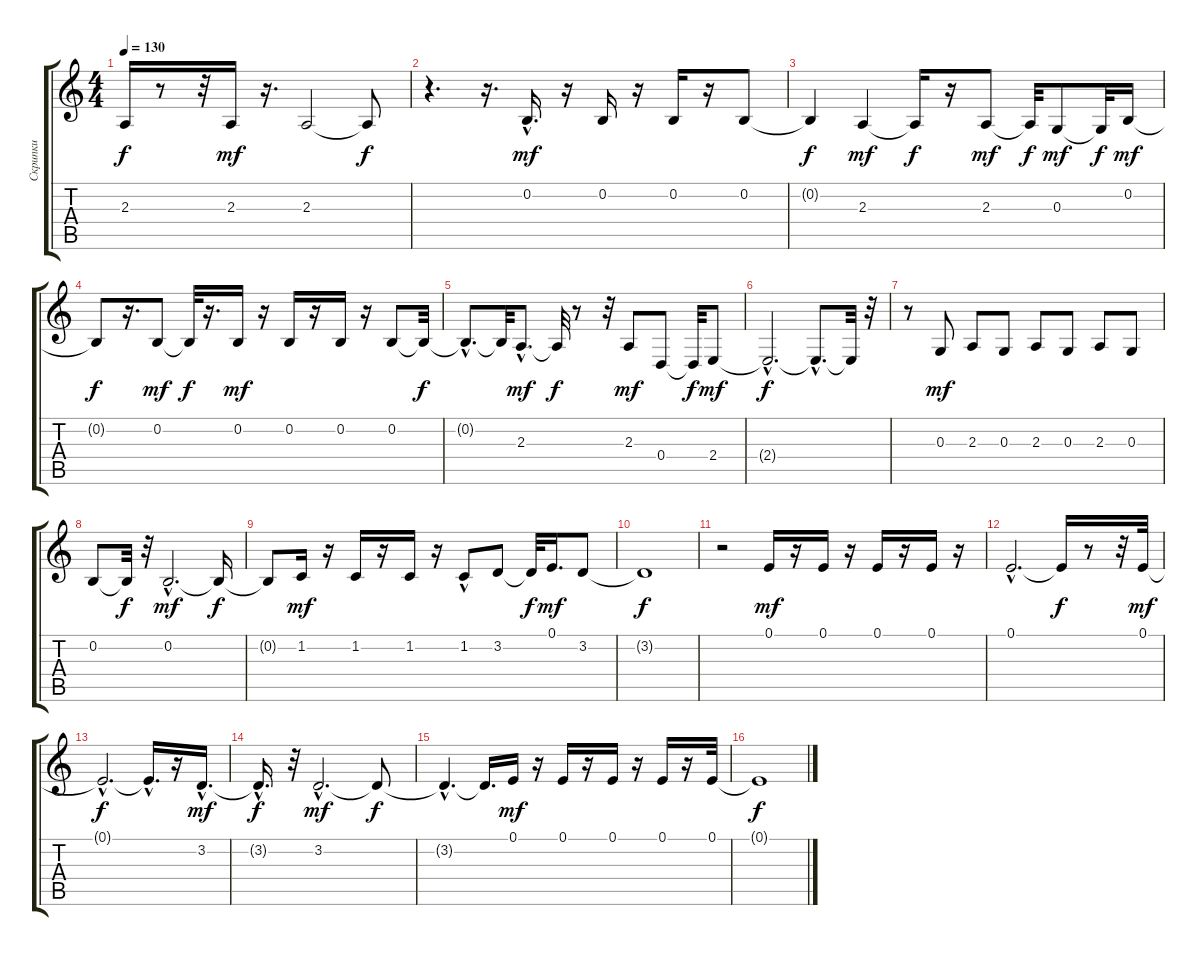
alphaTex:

\track ("Скрипки" "Скрипки") {instrument stringensemble1}
\staff {score tabs}
\tuning (E4 B3 G3 D3 A2 E2) {hide}
\ts (4 4)
\tempo 130
\clef g2
\ks c
2.3{t}.16{dy f} r.8 r.32 2.3.16{dy mf} r.16{d} 2.3.2 2.3{t}.8{dy f} |
r.4{d} r.16{d} 0.2{hac}.16{d dy mf} r.16 0.2.16 r.16 0.2.16 r.16 0.2.8 |
0.2{t}.4{dy f} 2.3.4{dy mf} 2.3{t}.16{dy f} r.16 2.3.8{dy mf} 2.3{t}.32{dy f} 0.3.8{dy mf} 0.3{t}.32{dy f} 0.2.16{dy mf} |
0.2{t}.8{dy f} r.16{d} 0.2.8{dy mf} 0.2{t}.32{dy f} r.16{d} 0.2.16{dy mf} r.16 0.2.16 r.16 0.2.16 r.16 0.2.8 0.2{t}.32{dy f} |
0.2{hac t}.8{d} 0.2{t}.32 2.3{hac}.8{d dy mf} 2.3{t}.32{dy f} r.8 r.32 2.3.8{dy mf} 0.4.8 0.4{t}.32{dy f} 2.4.8{dy mf} |
2.4{hac t}.2{d dy f} 2.4{hac t}.8{d} 2.4{t}.32 r.32 |
r.8 0.3.8{dy mf} 2.3.8 0.3.8 2.3.8 0.3.8 2.3.8 0.3.8 |
0.2.8 0.2{t}.32{dy f} r.32 0.2{hac}.2{d dy mf} 0.2{t}.16{dy f} |
0.2{t}.8 1.2.16{dy mf} r.16 1.2.16 r.16 1.2.16 r.16 1.2{hac}.8 3.2.8 3.2{t}.32{dy f} 0.1.16{d dy mf} 3.2.8 |
3.2{t}.1{dy f} |
r.2 0.1.16{dy mf} r.16 0.1.16 r.16 0.1.16 r.16 0.1.16 r.16 |
0.1{hac}.2{d} 0.1{t}.16{dy f} r.8 r.32 0.1.32{dy mf} |
0.1{hac t}.2{d dy f} 0.1{hac t}.16{d} r.16 3.2{hac}.16{d dy mf} |
3.2{hac t}.16{d dy f} r.32 3.2{hac}.2{d dy mf} 3.2{t}.8{dy f} |
3.2{hac t}.4{d} 3.2{t}.16{d} 0.1.16{dy mf} r.16 0.1.16 r.16 0.1.16 r.16 0.1.16 r.16 0.1.32 |
0.1{t}.1{dy f}
